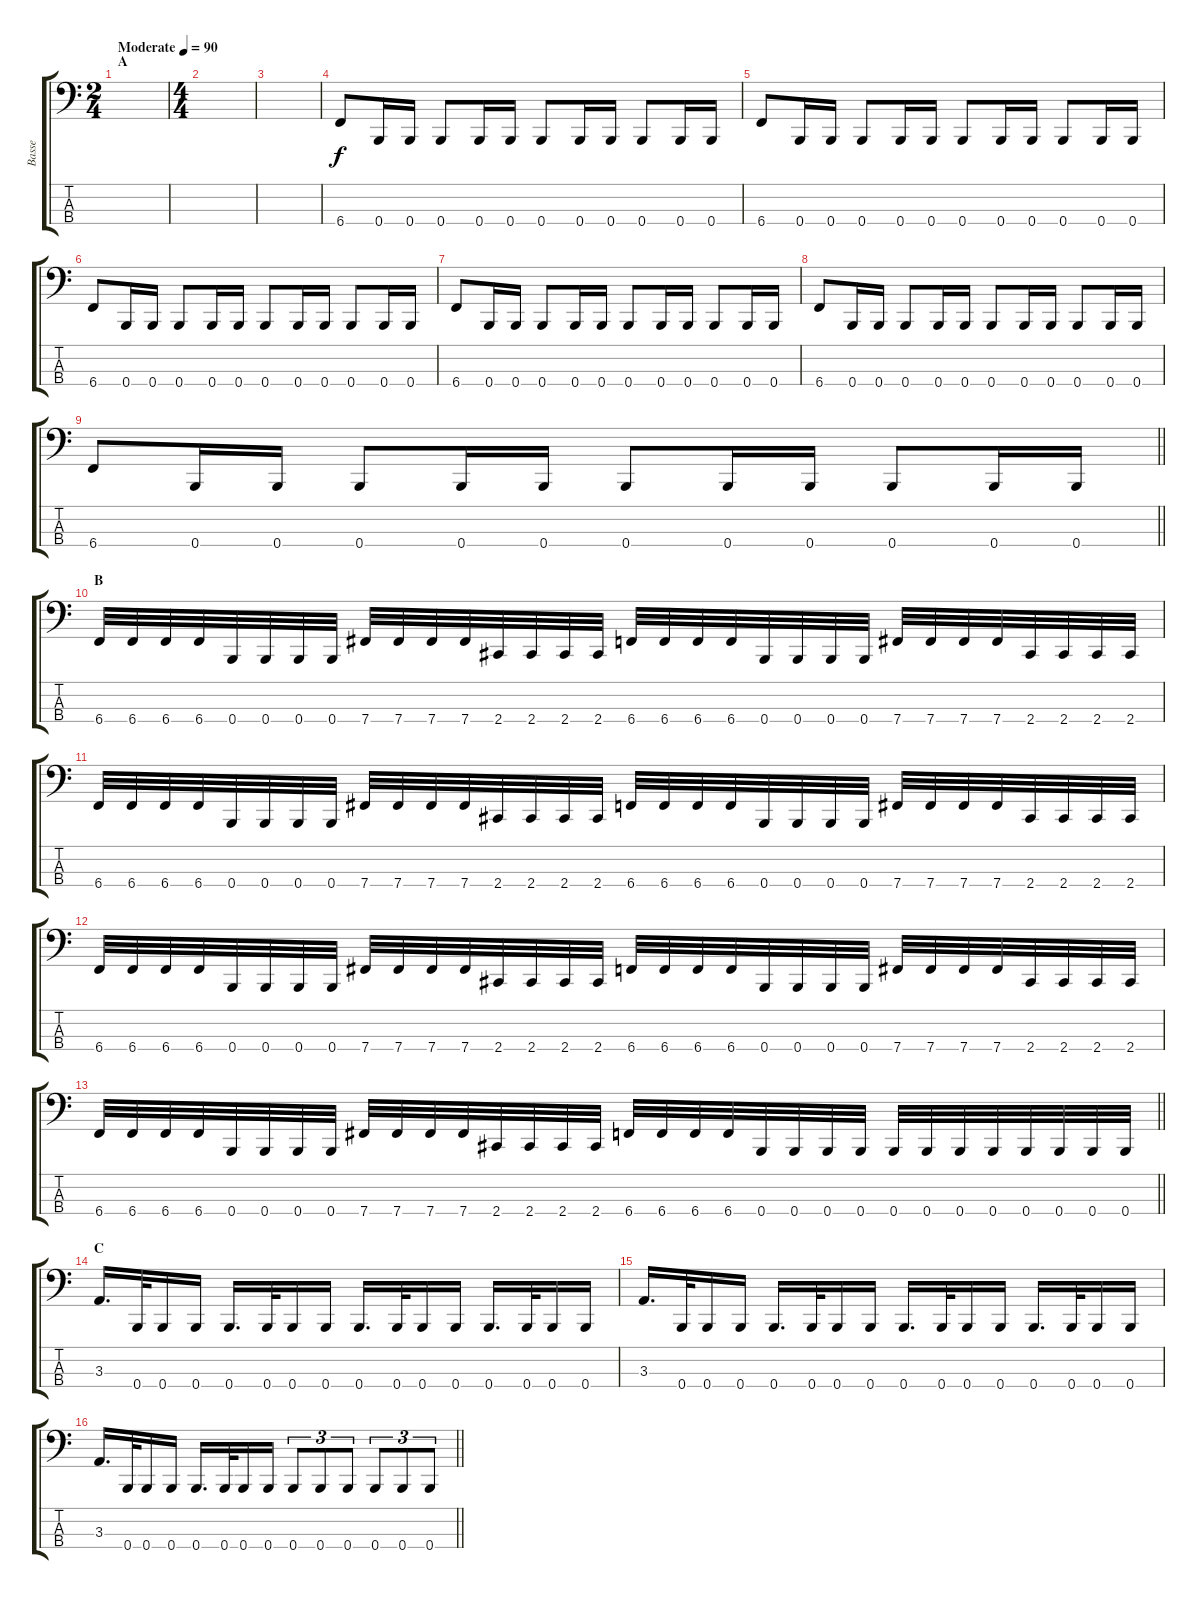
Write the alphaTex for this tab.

\track ("Basse" "Basse") {instrument electricbassfinger}
\staff {score tabs}
\tuning (E2 B1 Gb1 B0) {hide}
\ts (2 4)
\section ("" "A")
\tempo (90 "Moderate")
\clef f4
\ks c
|
\ts (4 4)
|
|
6.4.8 0.4.16 0.4.16 0.4.8 0.4.16 0.4.16 0.4.8 0.4.16 0.4.16 0.4.8 0.4.16 0.4.16 |
6.4.8 0.4.16 0.4.16 0.4.8 0.4.16 0.4.16 0.4.8 0.4.16 0.4.16 0.4.8 0.4.16 0.4.16 |
6.4.8 0.4.16 0.4.16 0.4.8 0.4.16 0.4.16 0.4.8 0.4.16 0.4.16 0.4.8 0.4.16 0.4.16 |
6.4.8 0.4.16 0.4.16 0.4.8 0.4.16 0.4.16 0.4.8 0.4.16 0.4.16 0.4.8 0.4.16 0.4.16 |
6.4.8 0.4.16 0.4.16 0.4.8 0.4.16 0.4.16 0.4.8 0.4.16 0.4.16 0.4.8 0.4.16 0.4.16 |
\barLineRight lightlight
6.4.8 0.4.16 0.4.16 0.4.8 0.4.16 0.4.16 0.4.8 0.4.16 0.4.16 0.4.8 0.4.16 0.4.16 |
\section ("" "B")
6.4.32 6.4.32 6.4.32 6.4.32 0.4.32 0.4.32 0.4.32 0.4.32 7.4.32 7.4.32 7.4.32 7.4.32 2.4.32 2.4.32 2.4.32 2.4.32 6.4.32 6.4.32 6.4.32 6.4.32 0.4.32 0.4.32 0.4.32 0.4.32 7.4.32 7.4.32 7.4.32 7.4.32 2.4.32 2.4.32 2.4.32 2.4.32 |
6.4.32 6.4.32 6.4.32 6.4.32 0.4.32 0.4.32 0.4.32 0.4.32 7.4.32 7.4.32 7.4.32 7.4.32 2.4.32 2.4.32 2.4.32 2.4.32 6.4.32 6.4.32 6.4.32 6.4.32 0.4.32 0.4.32 0.4.32 0.4.32 7.4.32 7.4.32 7.4.32 7.4.32 2.4.32 2.4.32 2.4.32 2.4.32 |
6.4.32 6.4.32 6.4.32 6.4.32 0.4.32 0.4.32 0.4.32 0.4.32 7.4.32 7.4.32 7.4.32 7.4.32 2.4.32 2.4.32 2.4.32 2.4.32 6.4.32 6.4.32 6.4.32 6.4.32 0.4.32 0.4.32 0.4.32 0.4.32 7.4.32 7.4.32 7.4.32 7.4.32 2.4.32 2.4.32 2.4.32 2.4.32 |
\barLineRight lightlight
6.4.32 6.4.32 6.4.32 6.4.32 0.4.32 0.4.32 0.4.32 0.4.32 7.4.32 7.4.32 7.4.32 7.4.32 2.4.32 2.4.32 2.4.32 2.4.32 6.4.32 6.4.32 6.4.32 6.4.32 0.4.32 0.4.32 0.4.32 0.4.32 0.4.32 0.4.32 0.4.32 0.4.32 0.4.32 0.4.32 0.4.32 0.4.32 |
\section ("" "C")
3.3.16{d} 0.4.32 0.4.16 0.4.16 0.4.16{d} 0.4.32 0.4.16 0.4.16 0.4.16{d} 0.4.32 0.4.16 0.4.16 0.4.16{d} 0.4.32 0.4.16 0.4.16 |
3.3.16{d} 0.4.32 0.4.16 0.4.16 0.4.16{d} 0.4.32 0.4.16 0.4.16 0.4.16{d} 0.4.32 0.4.16 0.4.16 0.4.16{d} 0.4.32 0.4.16 0.4.16 |
\barLineRight lightlight
3.3.16{d} 0.4.32 0.4.16 0.4.16 0.4.16{d} 0.4.32 0.4.16 0.4.16 0.4.8{tu (3 2)} 0.4.8{tu (3 2)} 0.4.8{tu (3 2)} 0.4.8{tu (3 2)} 0.4.8{tu (3 2)} 0.4.8{tu (3 2)}
